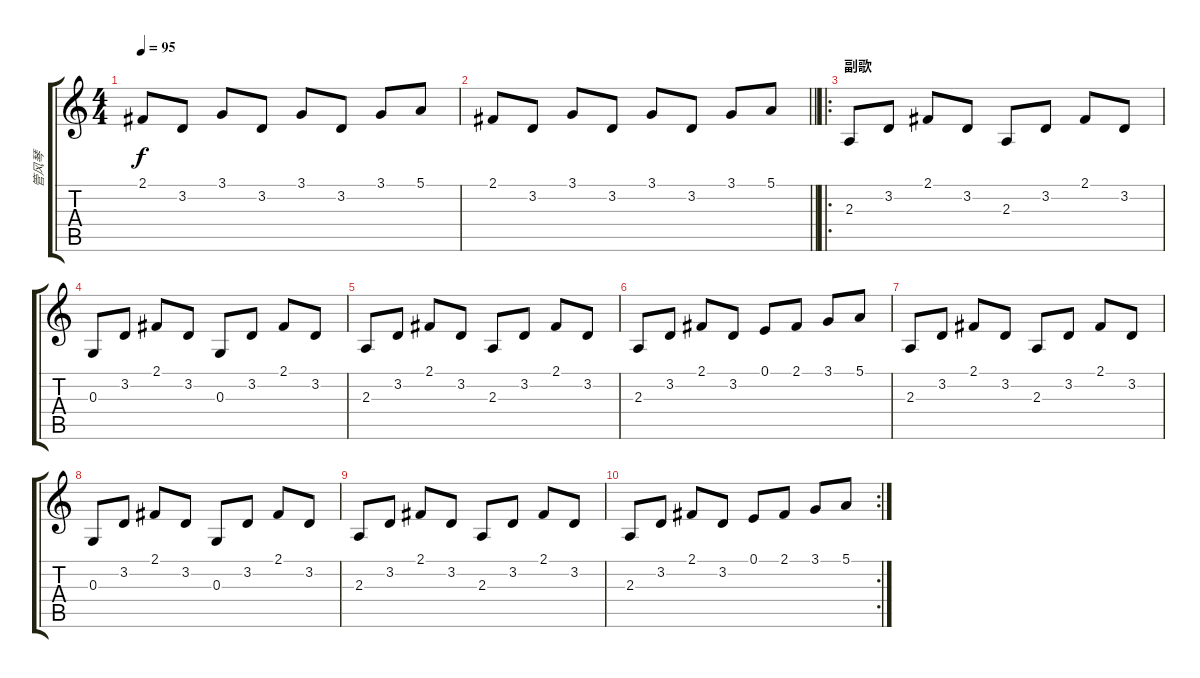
\track ("管风琴" "管风琴") {instrument tangoaccordion}
\staff {score tabs}
\tuning (E4 B3 G3 D3 A2 E2) {hide}
\ts (4 4)
\tempo 95
\clef g2
\ks c
2.1.8{dy f} 3.2.8 3.1.8 3.2.8 3.1.8 3.2.8 3.1.8 5.1.8 |
\barLineRight lightlight
2.1.8 3.2.8 3.1.8 3.2.8 3.1.8 3.2.8 3.1.8 5.1.8 |
\ro
\section ("" "副歌")
2.3.8 3.2.8 2.1.8 3.2.8 2.3.8 3.2.8 2.1.8 3.2.8 |
0.3.8 3.2.8 2.1.8 3.2.8 0.3.8 3.2.8 2.1.8 3.2.8 |
2.3.8 3.2.8 2.1.8 3.2.8 2.3.8 3.2.8 2.1.8 3.2.8 |
2.3.8 3.2.8 2.1.8 3.2.8 0.1.8 2.1.8 3.1.8 5.1.8 |
2.3.8 3.2.8 2.1.8 3.2.8 2.3.8 3.2.8 2.1.8 3.2.8 |
0.3.8 3.2.8 2.1.8 3.2.8 0.3.8 3.2.8 2.1.8 3.2.8 |
2.3.8 3.2.8 2.1.8 3.2.8 2.3.8 3.2.8 2.1.8 3.2.8 |
\rc 2
2.3.8 3.2.8 2.1.8 3.2.8 0.1.8 2.1.8 3.1.8 5.1.8
